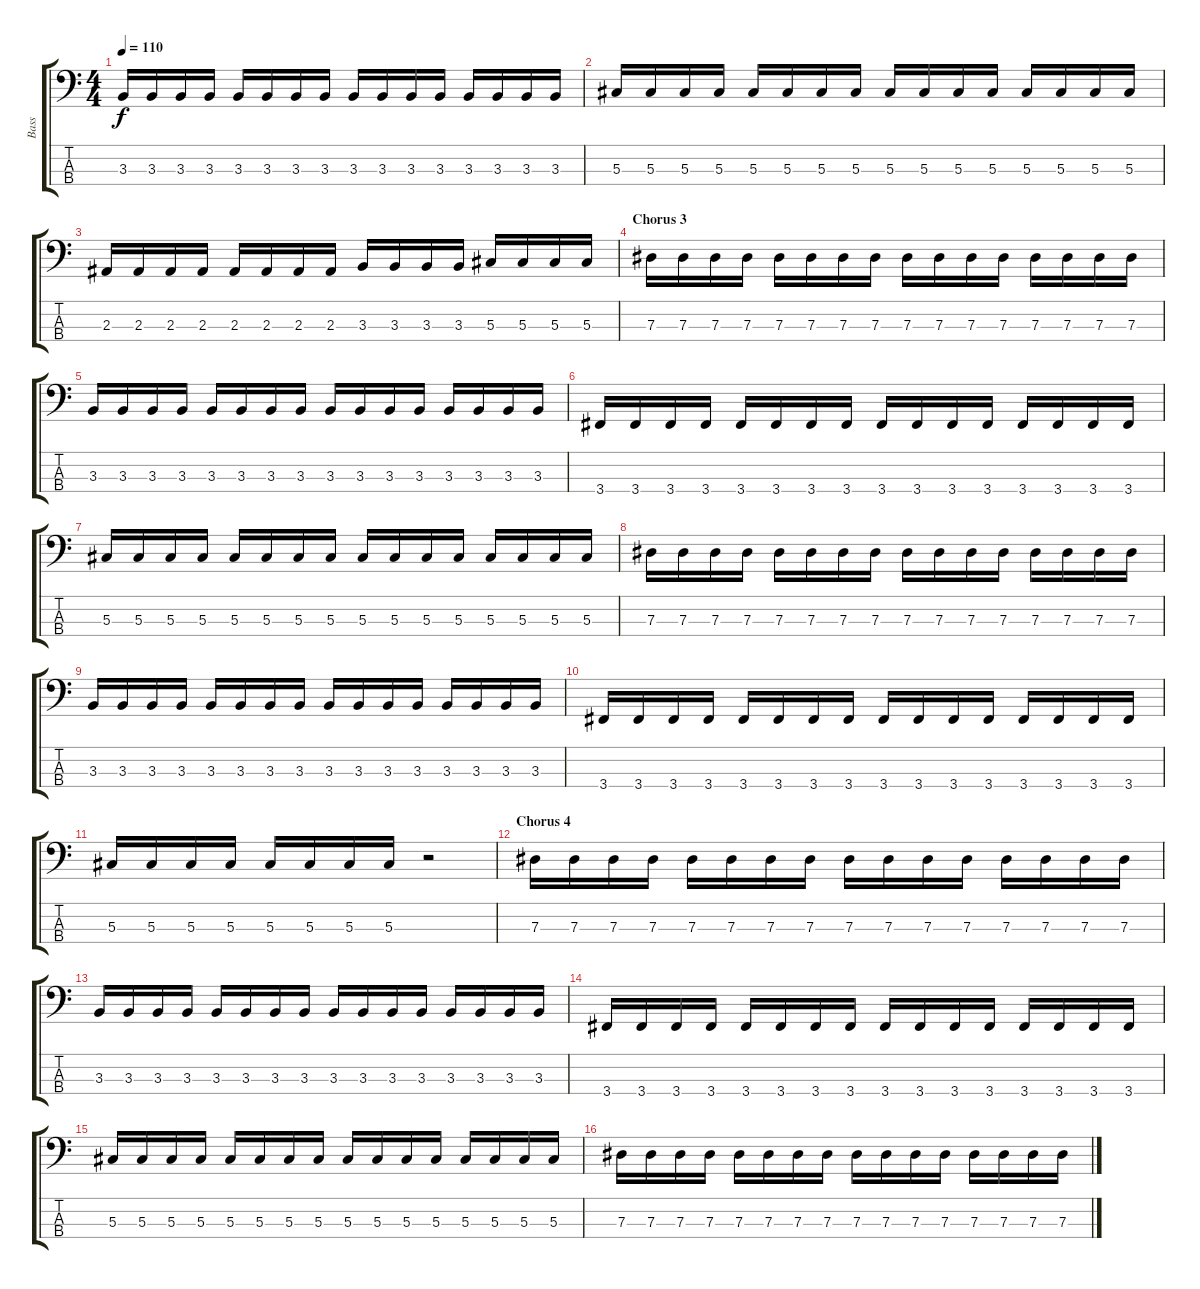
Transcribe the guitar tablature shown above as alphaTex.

\track ("Bass" "Bass") {instrument electricbassfinger}
\staff {score tabs}
\tuning (Gb2 Db2 Ab1 Eb1) {hide}
\ts (4 4)
\tempo 110
\clef f4
\ks c
3.3.16{dy f} 3.3.16 3.3.16 3.3.16 3.3.16 3.3.16 3.3.16 3.3.16 3.3.16 3.3.16 3.3.16 3.3.16 3.3.16 3.3.16 3.3.16 3.3.16 |
5.3.16 5.3.16 5.3.16 5.3.16 5.3.16 5.3.16 5.3.16 5.3.16 5.3.16 5.3.16 5.3.16 5.3.16 5.3.16 5.3.16 5.3.16 5.3.16 |
2.3.16 2.3.16 2.3.16 2.3.16 2.3.16 2.3.16 2.3.16 2.3.16 3.3.16 3.3.16 3.3.16 3.3.16 5.3.16 5.3.16 5.3.16 5.3.16 |
\section ("" "Chorus 3")
7.3.16 7.3.16 7.3.16 7.3.16 7.3.16 7.3.16 7.3.16 7.3.16 7.3.16 7.3.16 7.3.16 7.3.16 7.3.16 7.3.16 7.3.16 7.3.16 |
3.3.16 3.3.16 3.3.16 3.3.16 3.3.16 3.3.16 3.3.16 3.3.16 3.3.16 3.3.16 3.3.16 3.3.16 3.3.16 3.3.16 3.3.16 3.3.16 |
3.4.16 3.4.16 3.4.16 3.4.16 3.4.16 3.4.16 3.4.16 3.4.16 3.4.16 3.4.16 3.4.16 3.4.16 3.4.16 3.4.16 3.4.16 3.4.16 |
5.3.16 5.3.16 5.3.16 5.3.16 5.3.16 5.3.16 5.3.16 5.3.16 5.3.16 5.3.16 5.3.16 5.3.16 5.3.16 5.3.16 5.3.16 5.3.16 |
7.3.16 7.3.16 7.3.16 7.3.16 7.3.16 7.3.16 7.3.16 7.3.16 7.3.16 7.3.16 7.3.16 7.3.16 7.3.16 7.3.16 7.3.16 7.3.16 |
3.3.16 3.3.16 3.3.16 3.3.16 3.3.16 3.3.16 3.3.16 3.3.16 3.3.16 3.3.16 3.3.16 3.3.16 3.3.16 3.3.16 3.3.16 3.3.16 |
3.4.16 3.4.16 3.4.16 3.4.16 3.4.16 3.4.16 3.4.16 3.4.16 3.4.16 3.4.16 3.4.16 3.4.16 3.4.16 3.4.16 3.4.16 3.4.16 |
5.3.16 5.3.16 5.3.16 5.3.16 5.3.16 5.3.16 5.3.16 5.3.16 r.2 |
\section ("" "Chorus 4")
7.3.16 7.3.16 7.3.16 7.3.16 7.3.16 7.3.16 7.3.16 7.3.16 7.3.16 7.3.16 7.3.16 7.3.16 7.3.16 7.3.16 7.3.16 7.3.16 |
3.3.16 3.3.16 3.3.16 3.3.16 3.3.16 3.3.16 3.3.16 3.3.16 3.3.16 3.3.16 3.3.16 3.3.16 3.3.16 3.3.16 3.3.16 3.3.16 |
3.4.16 3.4.16 3.4.16 3.4.16 3.4.16 3.4.16 3.4.16 3.4.16 3.4.16 3.4.16 3.4.16 3.4.16 3.4.16 3.4.16 3.4.16 3.4.16 |
5.3.16 5.3.16 5.3.16 5.3.16 5.3.16 5.3.16 5.3.16 5.3.16 5.3.16 5.3.16 5.3.16 5.3.16 5.3.16 5.3.16 5.3.16 5.3.16 |
7.3.16 7.3.16 7.3.16 7.3.16 7.3.16 7.3.16 7.3.16 7.3.16 7.3.16 7.3.16 7.3.16 7.3.16 7.3.16 7.3.16 7.3.16 7.3.16
